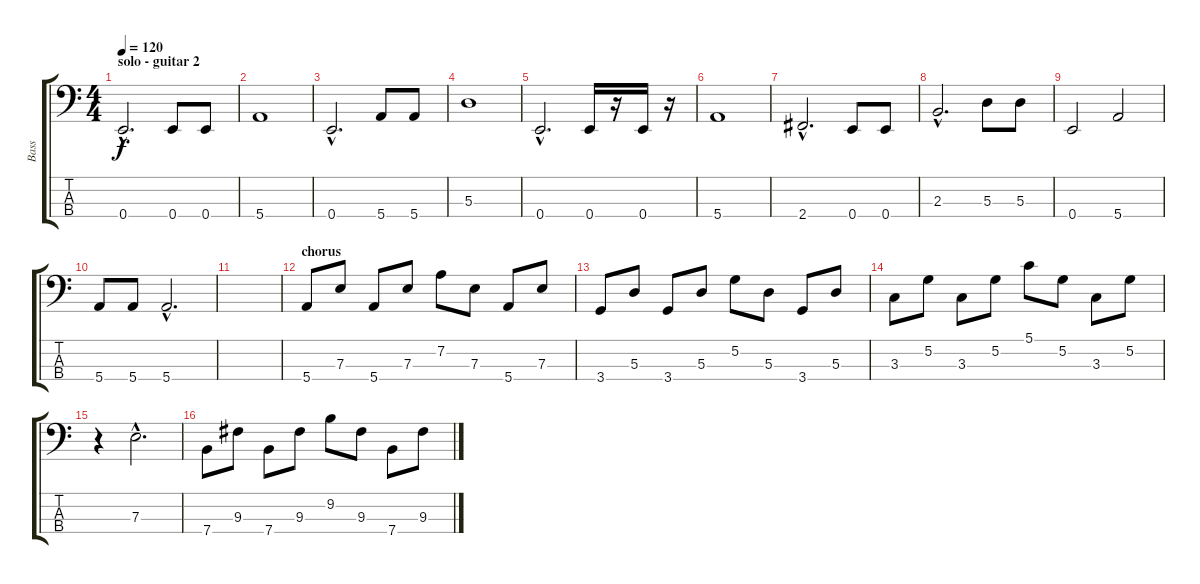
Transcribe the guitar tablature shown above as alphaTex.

\track ("Bass" "Bass") {instrument electricbassfinger}
\staff {score tabs}
\tuning (G2 D2 A1 E1) {hide}
\ts (4 4)
\section ("" "solo - guitar 2")
\tempo 120
\clef f4
\ks c
0.4{hac}.2{d dy f} 0.4.8 0.4.8 |
5.4.1 |
0.4{hac}.2{d} 5.4.8 5.4.8 |
5.3.1 |
0.4{hac}.2{d} 0.4.16 r.16 0.4.16 r.16 |
5.4.1 |
2.4{hac}.2{d} 0.4.8 0.4.8 |
2.3{hac}.2{d} 5.3.8 5.3.8 |
0.4.2 5.4.2 |
5.4.8 5.4.8 5.4{hac}.2{d} |
|
\section ("" "chorus")
5.4.8 7.3.8 5.4.8 7.3.8 7.2.8 7.3.8 5.4.8 7.3.8 |
3.4.8 5.3.8 3.4.8 5.3.8 5.2.8 5.3.8 3.4.8 5.3.8 |
3.3.8 5.2.8 3.3.8 5.2.8 5.1.8 5.2.8 3.3.8 5.2.8 |
r.4 7.3{hac}.2{d} |
7.4.8 9.3.8 7.4.8 9.3.8 9.2.8 9.3.8 7.4.8 9.3.8
